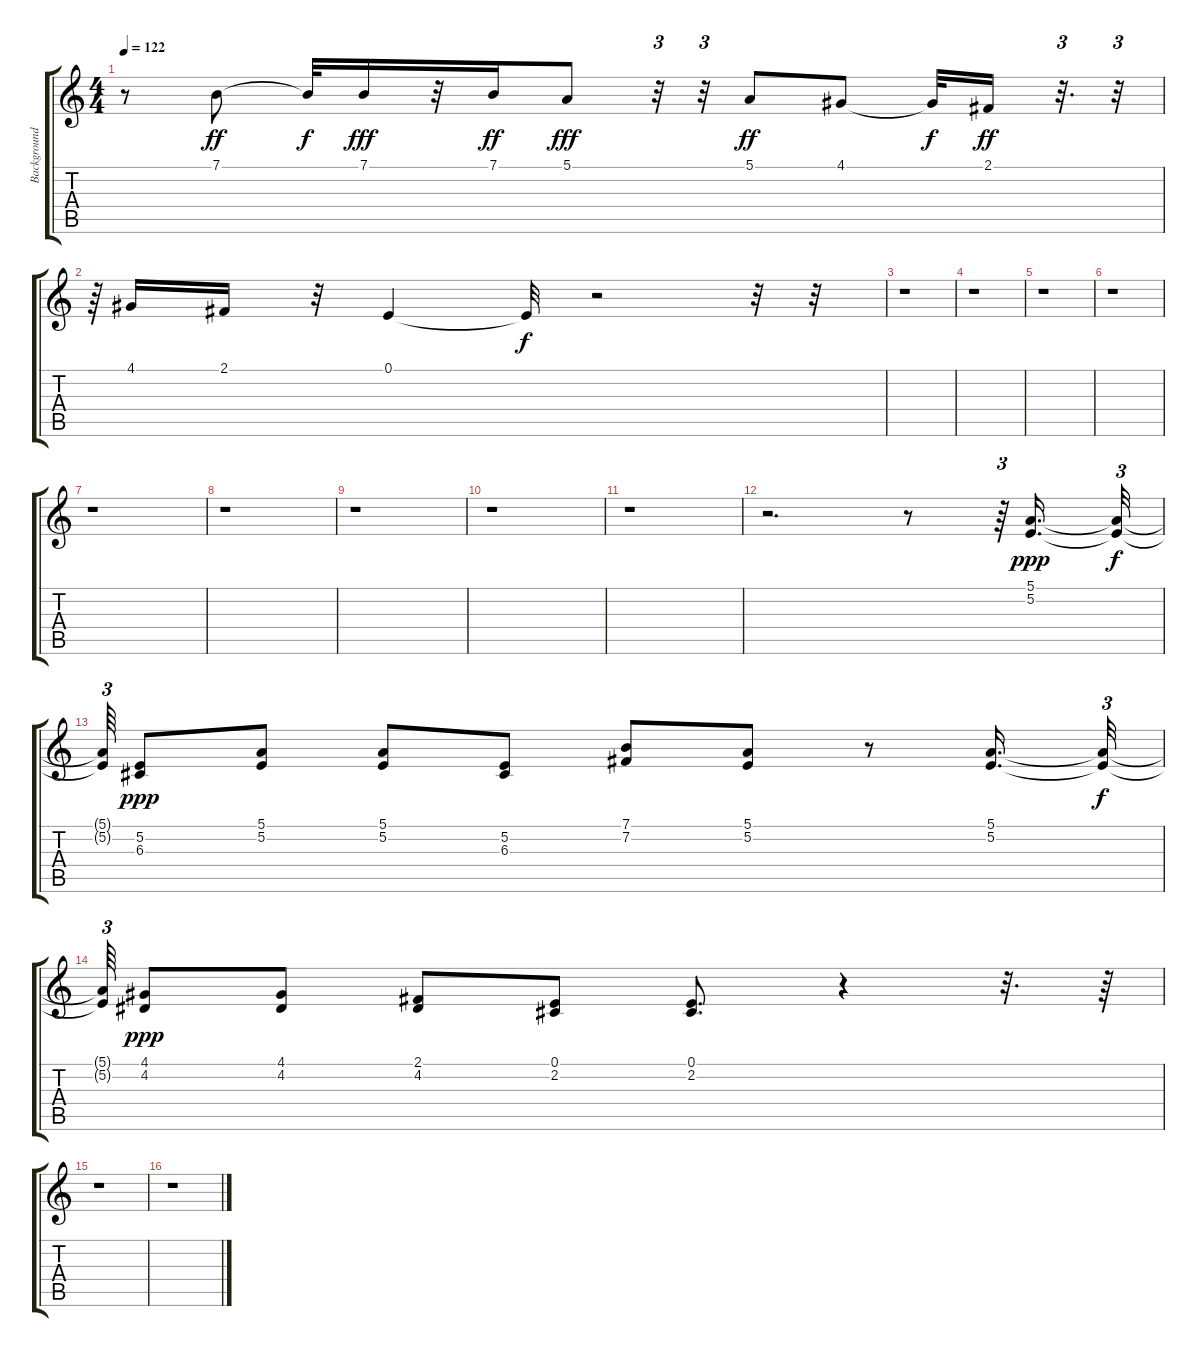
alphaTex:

\track ("Background Vocal" "Background") {instrument choiraahs}
\staff {score tabs}
\tuning (E4 B3 G3 D3 A2 E2) {hide}
\ts (4 4)
\tempo 122
\clef g2
\ks c
r.8{dy ff} 7.1.8 7.1{t}.32{dy f} 7.1.16{dy fff} r.32 7.1.16{dy ff} 5.1.8{dy fff} r.32{tu (3 2)} r.32{tu (3 2)} 5.1.8{dy ff} 4.1.8 4.1{t}.32{dy f} 2.1.16{dy ff} r.32{d tu (3 2)} r.32{tu (3 2)} |
r.64{tu (3 2)} 4.1.16 2.1.16 r.32 0.1.4 0.1{t}.32{dy f} r.2 r.32{tu (3 2)} r.32 |
r.1 |
r.1 |
r.1 |
r.1 |
r.1 |
r.1 |
r.1 |
r.1 |
r.1 |
r.2{d} r.8 r.64{tu (3 2)} (5.1 5.2).16{d dy ppp} (5.1{t} 5.2{t}).32{tu (3 2) dy f} |
(5.1{t} 5.2{t}).64{tu (3 2)} (5.2 6.3).8{dy ppp} (5.1 5.2).8 (5.1 5.2).8 (5.2 6.3).8 (7.1 7.2).8 (5.1 5.2).8 r.8 (5.1 5.2).16{d} (5.1{t} 5.2{t}).32{tu (3 2) dy f} |
(5.1{t} 5.2{t}).64{tu (3 2)} (4.1 4.2).8{dy ppp} (4.1 4.2).8 (2.1 4.2).8 (0.1 2.2).8 (0.1 2.2).8{d} r.4 r.32{d} r.64 |
r.1 |
r.1
